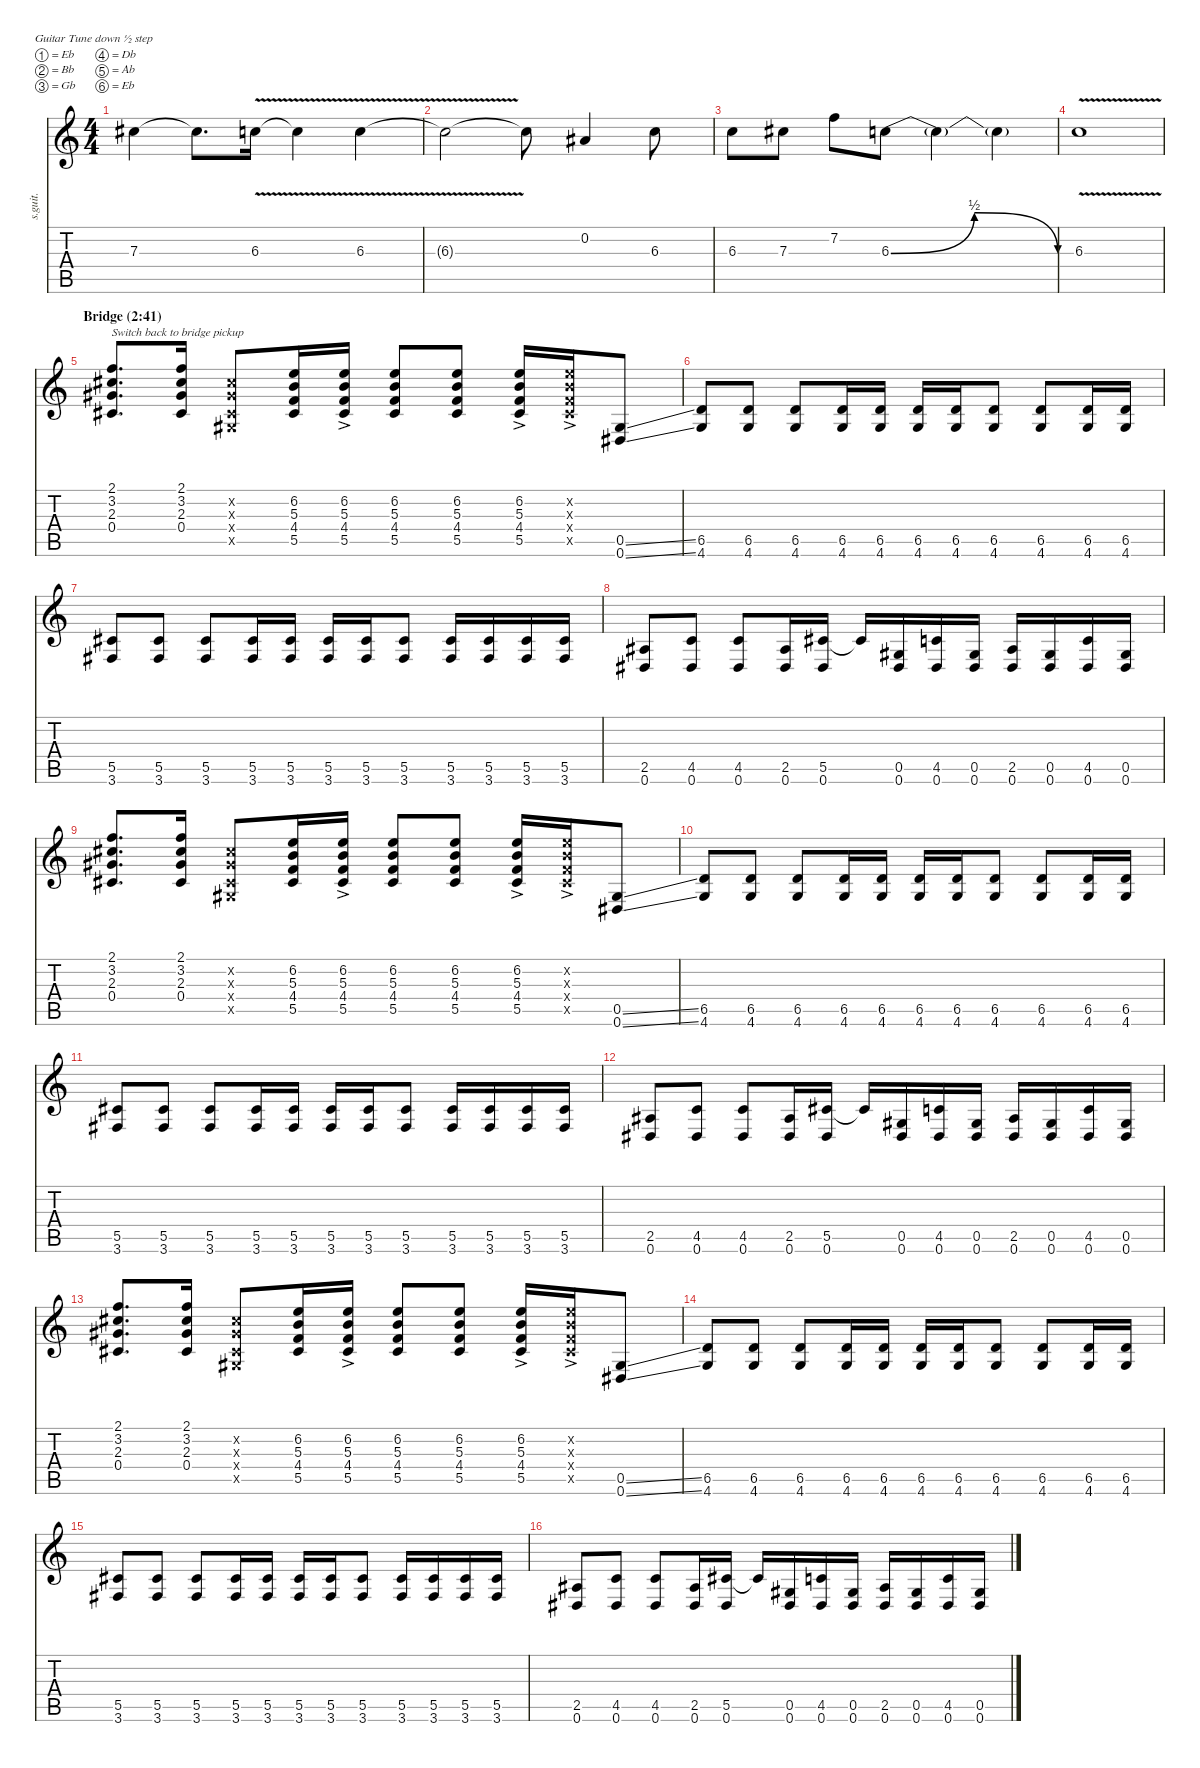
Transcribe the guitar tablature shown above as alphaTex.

\defaultSystemsLayout 4
\hideDynamics
\bracketExtendMode nobrackets
\track ("Jerry Cantrell (Gui.1)" "s.guit.") {instrument distortionguitar}
\staff {score tabs}
\tuning (Eb4 Bb3 Gb3 Db3 Ab2 Eb2)
\ts (4 4)
\tempo (94 hide)
\clef g2
\ks c
7.3{acc #}.4{lyrics (0 "") lyrics (1 "") lyrics (2 "") lyrics (3 "") lyrics (4 "") dy f} 7.3{t acc #}.8{d lyrics (0 "") lyrics (1 "") lyrics (2 "") lyrics (3 "") lyrics (4 "")} 6.3{v}.16{lyrics (0 "") lyrics (1 "") lyrics (2 "") lyrics (3 "") lyrics (4 "")} 6.3{t}.4{lyrics (0 "") lyrics (1 "") lyrics (2 "") lyrics (3 "") lyrics (4 "")} 6.3{v}.4{lyrics (0 "") lyrics (1 "") lyrics (2 "") lyrics (3 "") lyrics (4 "")} |
6.3{t}.2{lyrics (0 "") lyrics (1 "") lyrics (2 "") lyrics (3 "") lyrics (4 "")} 6.3{t}.8{lyrics (0 "") lyrics (1 "") lyrics (2 "") lyrics (3 "") lyrics (4 "")} 0.2{acc #}.4{lyrics (0 "") lyrics (1 "") lyrics (2 "") lyrics (3 "") lyrics (4 "")} 6.3.8{lyrics (0 "") lyrics (1 "") lyrics (2 "") lyrics (3 "") lyrics (4 "")} |
6.3.8{lyrics (0 "") lyrics (1 "") lyrics (2 "") lyrics (3 "") lyrics (4 "")} 7.3{acc #}.8{lyrics (0 "") lyrics (1 "") lyrics (2 "") lyrics (3 "") lyrics (4 "")} 7.2.8{lyrics (0 "") lyrics (1 "") lyrics (2 "") lyrics (3 "") lyrics (4 "")} 6.3{be (bendrelease 0 0 30 2 30 2 60 0)}.8{lyrics (0 "") lyrics (1 "") lyrics (2 "") lyrics (3 "") lyrics (4 "")} 6.3{t}.4{lyrics (0 "") lyrics (1 "") lyrics (2 "") lyrics (3 "") lyrics (4 "")} 6.3{t}.4{lyrics (0 "") lyrics (1 "") lyrics (2 "") lyrics (3 "") lyrics (4 "")} |
6.3{v}.1{lyrics (0 "") lyrics (1 "") lyrics (2 "") lyrics (3 "") lyrics (4 "")} |
\section ("" "Bridge (2:41)")
(2.1 3.2{acc #} 2.3{acc #} 0.4{acc #}).8{d txt "Switch back to bridge pickup" lyrics (0 "") lyrics (1 "") lyrics (2 "") lyrics (3 "") lyrics (4 "")} (2.1 3.2{acc #} 2.3{acc #} 0.4{acc #}).16{lyrics (0 "") lyrics (1 "") lyrics (2 "") lyrics (3 "") lyrics (4 "")} (3.2{x acc #} 2.3{x acc #} 0.4{x acc #} 0.5{x acc #}).8{lyrics (0 "") lyrics (1 "") lyrics (2 "") lyrics (3 "") lyrics (4 "")} (6.2 5.3 4.4 5.5{acc #}).16{lyrics (0 "") lyrics (1 "") lyrics (2 "") lyrics (3 "") lyrics (4 "")} (6.2 5.3 4.4 5.5{ac acc #}).16{lyrics (0 "") lyrics (1 "") lyrics (2 "") lyrics (3 "") lyrics (4 "")} (6.2 5.3 4.4 5.5{acc #}).8{lyrics (0 "") lyrics (1 "") lyrics (2 "") lyrics (3 "") lyrics (4 "")} (6.2 5.3 4.4 5.5{acc #}).8{lyrics (0 "") lyrics (1 "") lyrics (2 "") lyrics (3 "") lyrics (4 "")} (6.2 5.3 4.4 5.5{ac acc #}).16{lyrics (0 "") lyrics (1 "") lyrics (2 "") lyrics (3 "") lyrics (4 "")} (6.2{x} 5.3{x} 4.4{x} 5.5{ac x acc #}).16{lyrics (0 "") lyrics (1 "") lyrics (2 "") lyrics (3 "") lyrics (4 "")} (0.5{ss acc #} 0.6{ss acc #}).8{lyrics (0 "") lyrics (1 "") lyrics (2 "") lyrics (3 "") lyrics (4 "")} |
(6.5 4.6).8{lyrics (0 "") lyrics (1 "") lyrics (2 "") lyrics (3 "") lyrics (4 "")} (6.5 4.6).8{lyrics (0 "") lyrics (1 "") lyrics (2 "") lyrics (3 "") lyrics (4 "")} (6.5 4.6).8{lyrics (0 "") lyrics (1 "") lyrics (2 "") lyrics (3 "") lyrics (4 "")} (6.5 4.6).16{lyrics (0 "") lyrics (1 "") lyrics (2 "") lyrics (3 "") lyrics (4 "")} (6.5 4.6).16{lyrics (0 "") lyrics (1 "") lyrics (2 "") lyrics (3 "") lyrics (4 "")} (6.5 4.6).16{lyrics (0 "") lyrics (1 "") lyrics (2 "") lyrics (3 "") lyrics (4 "")} (6.5 4.6).16{lyrics (0 "") lyrics (1 "") lyrics (2 "") lyrics (3 "") lyrics (4 "")} (6.5 4.6).8{lyrics (0 "") lyrics (1 "") lyrics (2 "") lyrics (3 "") lyrics (4 "")} (6.5 4.6).8{lyrics (0 "") lyrics (1 "") lyrics (2 "") lyrics (3 "") lyrics (4 "")} (6.5 4.6).16{lyrics (0 "") lyrics (1 "") lyrics (2 "") lyrics (3 "") lyrics (4 "")} (6.5 4.6).16{lyrics (0 "") lyrics (1 "") lyrics (2 "") lyrics (3 "") lyrics (4 "")} |
(5.5{acc #} 3.6{acc #}).8{lyrics (0 "") lyrics (1 "") lyrics (2 "") lyrics (3 "") lyrics (4 "")} (5.5{acc #} 3.6{acc #}).8{lyrics (0 "") lyrics (1 "") lyrics (2 "") lyrics (3 "") lyrics (4 "")} (5.5{acc #} 3.6{acc #}).8{lyrics (0 "") lyrics (1 "") lyrics (2 "") lyrics (3 "") lyrics (4 "")} (5.5{acc #} 3.6{acc #}).16{lyrics (0 "") lyrics (1 "") lyrics (2 "") lyrics (3 "") lyrics (4 "")} (5.5{acc #} 3.6{acc #}).16{lyrics (0 "") lyrics (1 "") lyrics (2 "") lyrics (3 "") lyrics (4 "")} (5.5{acc #} 3.6{acc #}).16{lyrics (0 "") lyrics (1 "") lyrics (2 "") lyrics (3 "") lyrics (4 "")} (5.5{acc #} 3.6{acc #}).16{lyrics (0 "") lyrics (1 "") lyrics (2 "") lyrics (3 "") lyrics (4 "")} (5.5{acc #} 3.6{acc #}).8{lyrics (0 "") lyrics (1 "") lyrics (2 "") lyrics (3 "") lyrics (4 "")} (5.5{acc #} 3.6{acc #}).16{lyrics (0 "") lyrics (1 "") lyrics (2 "") lyrics (3 "") lyrics (4 "")} (5.5{acc #} 3.6{acc #}).16{lyrics (0 "") lyrics (1 "") lyrics (2 "") lyrics (3 "") lyrics (4 "")} (5.5{acc #} 3.6{acc #}).16{lyrics (0 "") lyrics (1 "") lyrics (2 "") lyrics (3 "") lyrics (4 "")} (5.5{acc #} 3.6{acc #}).16{lyrics (0 "") lyrics (1 "") lyrics (2 "") lyrics (3 "") lyrics (4 "")} |
(2.5{acc #} 0.6{acc #}).8{lyrics (0 "") lyrics (1 "") lyrics (2 "") lyrics (3 "") lyrics (4 "")} (4.5 0.6{acc #}).8{lyrics (0 "") lyrics (1 "") lyrics (2 "") lyrics (3 "") lyrics (4 "")} (4.5 0.6{acc #}).8{lyrics (0 "") lyrics (1 "") lyrics (2 "") lyrics (3 "") lyrics (4 "")} (2.5{acc #} 0.6{acc #}).16{lyrics (0 "") lyrics (1 "") lyrics (2 "") lyrics (3 "") lyrics (4 "")} (5.5{acc #} 0.6{acc #}).16{lyrics (0 "") lyrics (1 "") lyrics (2 "") lyrics (3 "") lyrics (4 "")} 5.5{t acc #}.16{lyrics (0 "") lyrics (1 "") lyrics (2 "") lyrics (3 "") lyrics (4 "")} (0.5{acc #} 0.6{acc #}).16{lyrics (0 "") lyrics (1 "") lyrics (2 "") lyrics (3 "") lyrics (4 "")} (4.5 0.6{acc #}).16{lyrics (0 "") lyrics (1 "") lyrics (2 "") lyrics (3 "") lyrics (4 "")} (0.5{acc #} 0.6{acc #}).16{lyrics (0 "") lyrics (1 "") lyrics (2 "") lyrics (3 "") lyrics (4 "")} (2.5{acc #} 0.6{acc #}).16{lyrics (0 "") lyrics (1 "") lyrics (2 "") lyrics (3 "") lyrics (4 "")} (0.5{acc #} 0.6{acc #}).16{lyrics (0 "") lyrics (1 "") lyrics (2 "") lyrics (3 "") lyrics (4 "")} (4.5 0.6{acc #}).16{lyrics (0 "") lyrics (1 "") lyrics (2 "") lyrics (3 "") lyrics (4 "")} (0.5{acc #} 0.6{acc #}).16{lyrics (0 "") lyrics (1 "") lyrics (2 "") lyrics (3 "") lyrics (4 "")} |
(2.1 3.2{acc #} 2.3{acc #} 0.4{acc #}).8{d lyrics (0 "") lyrics (1 "") lyrics (2 "") lyrics (3 "") lyrics (4 "")} (2.1 3.2{acc #} 2.3{acc #} 0.4{acc #}).16{lyrics (0 "") lyrics (1 "") lyrics (2 "") lyrics (3 "") lyrics (4 "")} (3.2{x acc #} 2.3{x acc #} 0.4{x acc #} 0.5{x acc #}).8{lyrics (0 "") lyrics (1 "") lyrics (2 "") lyrics (3 "") lyrics (4 "")} (6.2 5.3 4.4 5.5{acc #}).16{lyrics (0 "") lyrics (1 "") lyrics (2 "") lyrics (3 "") lyrics (4 "")} (6.2 5.3 4.4 5.5{ac acc #}).16{lyrics (0 "") lyrics (1 "") lyrics (2 "") lyrics (3 "") lyrics (4 "")} (6.2 5.3 4.4 5.5{acc #}).8{lyrics (0 "") lyrics (1 "") lyrics (2 "") lyrics (3 "") lyrics (4 "")} (6.2 5.3 4.4 5.5{acc #}).8{lyrics (0 "") lyrics (1 "") lyrics (2 "") lyrics (3 "") lyrics (4 "")} (6.2 5.3 4.4 5.5{ac acc #}).16{lyrics (0 "") lyrics (1 "") lyrics (2 "") lyrics (3 "") lyrics (4 "")} (6.2{x} 5.3{x} 4.4{x} 5.5{ac x acc #}).16{lyrics (0 "") lyrics (1 "") lyrics (2 "") lyrics (3 "") lyrics (4 "")} (0.5{ss acc #} 0.6{ss acc #}).8{lyrics (0 "") lyrics (1 "") lyrics (2 "") lyrics (3 "") lyrics (4 "")} |
(6.5 4.6).8{lyrics (0 "") lyrics (1 "") lyrics (2 "") lyrics (3 "") lyrics (4 "")} (6.5 4.6).8{lyrics (0 "") lyrics (1 "") lyrics (2 "") lyrics (3 "") lyrics (4 "")} (6.5 4.6).8{lyrics (0 "") lyrics (1 "") lyrics (2 "") lyrics (3 "") lyrics (4 "")} (6.5 4.6).16{lyrics (0 "") lyrics (1 "") lyrics (2 "") lyrics (3 "") lyrics (4 "")} (6.5 4.6).16{lyrics (0 "") lyrics (1 "") lyrics (2 "") lyrics (3 "") lyrics (4 "")} (6.5 4.6).16{lyrics (0 "") lyrics (1 "") lyrics (2 "") lyrics (3 "") lyrics (4 "")} (6.5 4.6).16{lyrics (0 "") lyrics (1 "") lyrics (2 "") lyrics (3 "") lyrics (4 "")} (6.5 4.6).8{lyrics (0 "") lyrics (1 "") lyrics (2 "") lyrics (3 "") lyrics (4 "")} (6.5 4.6).8{lyrics (0 "") lyrics (1 "") lyrics (2 "") lyrics (3 "") lyrics (4 "")} (6.5 4.6).16{lyrics (0 "") lyrics (1 "") lyrics (2 "") lyrics (3 "") lyrics (4 "")} (6.5 4.6).16{lyrics (0 "") lyrics (1 "") lyrics (2 "") lyrics (3 "") lyrics (4 "")} |
(5.5{acc #} 3.6{acc #}).8{lyrics (0 "") lyrics (1 "") lyrics (2 "") lyrics (3 "") lyrics (4 "")} (5.5{acc #} 3.6{acc #}).8{lyrics (0 "") lyrics (1 "") lyrics (2 "") lyrics (3 "") lyrics (4 "")} (5.5{acc #} 3.6{acc #}).8{lyrics (0 "") lyrics (1 "") lyrics (2 "") lyrics (3 "") lyrics (4 "")} (5.5{acc #} 3.6{acc #}).16{lyrics (0 "") lyrics (1 "") lyrics (2 "") lyrics (3 "") lyrics (4 "")} (5.5{acc #} 3.6{acc #}).16{lyrics (0 "") lyrics (1 "") lyrics (2 "") lyrics (3 "") lyrics (4 "")} (5.5{acc #} 3.6{acc #}).16{lyrics (0 "") lyrics (1 "") lyrics (2 "") lyrics (3 "") lyrics (4 "")} (5.5{acc #} 3.6{acc #}).16{lyrics (0 "") lyrics (1 "") lyrics (2 "") lyrics (3 "") lyrics (4 "")} (5.5{acc #} 3.6{acc #}).8{lyrics (0 "") lyrics (1 "") lyrics (2 "") lyrics (3 "") lyrics (4 "")} (5.5{acc #} 3.6{acc #}).16{lyrics (0 "") lyrics (1 "") lyrics (2 "") lyrics (3 "") lyrics (4 "")} (5.5{acc #} 3.6{acc #}).16{lyrics (0 "") lyrics (1 "") lyrics (2 "") lyrics (3 "") lyrics (4 "")} (5.5{acc #} 3.6{acc #}).16{lyrics (0 "") lyrics (1 "") lyrics (2 "") lyrics (3 "") lyrics (4 "")} (5.5{acc #} 3.6{acc #}).16{lyrics (0 "") lyrics (1 "") lyrics (2 "") lyrics (3 "") lyrics (4 "")} |
(2.5{acc #} 0.6{acc #}).8{lyrics (0 "") lyrics (1 "") lyrics (2 "") lyrics (3 "") lyrics (4 "")} (4.5 0.6{acc #}).8{lyrics (0 "") lyrics (1 "") lyrics (2 "") lyrics (3 "") lyrics (4 "")} (4.5 0.6{acc #}).8{lyrics (0 "") lyrics (1 "") lyrics (2 "") lyrics (3 "") lyrics (4 "")} (2.5{acc #} 0.6{acc #}).16{lyrics (0 "") lyrics (1 "") lyrics (2 "") lyrics (3 "") lyrics (4 "")} (5.5{acc #} 0.6{acc #}).16{lyrics (0 "") lyrics (1 "") lyrics (2 "") lyrics (3 "") lyrics (4 "")} 5.5{t acc #}.16{lyrics (0 "") lyrics (1 "") lyrics (2 "") lyrics (3 "") lyrics (4 "")} (0.5{acc #} 0.6{acc #}).16{lyrics (0 "") lyrics (1 "") lyrics (2 "") lyrics (3 "") lyrics (4 "")} (4.5 0.6{acc #}).16{lyrics (0 "") lyrics (1 "") lyrics (2 "") lyrics (3 "") lyrics (4 "")} (0.5{acc #} 0.6{acc #}).16{lyrics (0 "") lyrics (1 "") lyrics (2 "") lyrics (3 "") lyrics (4 "")} (2.5{acc #} 0.6{acc #}).16{lyrics (0 "") lyrics (1 "") lyrics (2 "") lyrics (3 "") lyrics (4 "")} (0.5{acc #} 0.6{acc #}).16{lyrics (0 "") lyrics (1 "") lyrics (2 "") lyrics (3 "") lyrics (4 "")} (4.5 0.6{acc #}).16{lyrics (0 "") lyrics (1 "") lyrics (2 "") lyrics (3 "") lyrics (4 "")} (0.5{acc #} 0.6{acc #}).16{lyrics (0 "") lyrics (1 "") lyrics (2 "") lyrics (3 "") lyrics (4 "")} |
(2.1 3.2{acc #} 2.3{acc #} 0.4{acc #}).8{d lyrics (0 "") lyrics (1 "") lyrics (2 "") lyrics (3 "") lyrics (4 "")} (2.1 3.2{acc #} 2.3{acc #} 0.4{acc #}).16{lyrics (0 "") lyrics (1 "") lyrics (2 "") lyrics (3 "") lyrics (4 "")} (3.2{x acc #} 2.3{x acc #} 0.4{x acc #} 0.5{x acc #}).8{lyrics (0 "") lyrics (1 "") lyrics (2 "") lyrics (3 "") lyrics (4 "")} (6.2 5.3 4.4 5.5{acc #}).16{lyrics (0 "") lyrics (1 "") lyrics (2 "") lyrics (3 "") lyrics (4 "")} (6.2 5.3 4.4 5.5{ac acc #}).16{lyrics (0 "") lyrics (1 "") lyrics (2 "") lyrics (3 "") lyrics (4 "")} (6.2 5.3 4.4 5.5{acc #}).8{lyrics (0 "") lyrics (1 "") lyrics (2 "") lyrics (3 "") lyrics (4 "")} (6.2 5.3 4.4 5.5{acc #}).8{lyrics (0 "") lyrics (1 "") lyrics (2 "") lyrics (3 "") lyrics (4 "")} (6.2 5.3 4.4 5.5{ac acc #}).16{lyrics (0 "") lyrics (1 "") lyrics (2 "") lyrics (3 "") lyrics (4 "")} (6.2{x} 5.3{x} 4.4{x} 5.5{ac x acc #}).16{lyrics (0 "") lyrics (1 "") lyrics (2 "") lyrics (3 "") lyrics (4 "")} (0.5{ss acc #} 0.6{ss acc #}).8{lyrics (0 "") lyrics (1 "") lyrics (2 "") lyrics (3 "") lyrics (4 "")} |
(6.5 4.6).8{lyrics (0 "") lyrics (1 "") lyrics (2 "") lyrics (3 "") lyrics (4 "")} (6.5 4.6).8{lyrics (0 "") lyrics (1 "") lyrics (2 "") lyrics (3 "") lyrics (4 "")} (6.5 4.6).8{lyrics (0 "") lyrics (1 "") lyrics (2 "") lyrics (3 "") lyrics (4 "")} (6.5 4.6).16{lyrics (0 "") lyrics (1 "") lyrics (2 "") lyrics (3 "") lyrics (4 "")} (6.5 4.6).16{lyrics (0 "") lyrics (1 "") lyrics (2 "") lyrics (3 "") lyrics (4 "")} (6.5 4.6).16{lyrics (0 "") lyrics (1 "") lyrics (2 "") lyrics (3 "") lyrics (4 "")} (6.5 4.6).16{lyrics (0 "") lyrics (1 "") lyrics (2 "") lyrics (3 "") lyrics (4 "")} (6.5 4.6).8{lyrics (0 "") lyrics (1 "") lyrics (2 "") lyrics (3 "") lyrics (4 "")} (6.5 4.6).8{lyrics (0 "") lyrics (1 "") lyrics (2 "") lyrics (3 "") lyrics (4 "")} (6.5 4.6).16{lyrics (0 "") lyrics (1 "") lyrics (2 "") lyrics (3 "") lyrics (4 "")} (6.5 4.6).16{lyrics (0 "") lyrics (1 "") lyrics (2 "") lyrics (3 "") lyrics (4 "")} |
(5.5{acc #} 3.6{acc #}).8{lyrics (0 "") lyrics (1 "") lyrics (2 "") lyrics (3 "") lyrics (4 "")} (5.5{acc #} 3.6{acc #}).8{lyrics (0 "") lyrics (1 "") lyrics (2 "") lyrics (3 "") lyrics (4 "")} (5.5{acc #} 3.6{acc #}).8{lyrics (0 "") lyrics (1 "") lyrics (2 "") lyrics (3 "") lyrics (4 "")} (5.5{acc #} 3.6{acc #}).16{lyrics (0 "") lyrics (1 "") lyrics (2 "") lyrics (3 "") lyrics (4 "")} (5.5{acc #} 3.6{acc #}).16{lyrics (0 "") lyrics (1 "") lyrics (2 "") lyrics (3 "") lyrics (4 "")} (5.5{acc #} 3.6{acc #}).16{lyrics (0 "") lyrics (1 "") lyrics (2 "") lyrics (3 "") lyrics (4 "")} (5.5{acc #} 3.6{acc #}).16{lyrics (0 "") lyrics (1 "") lyrics (2 "") lyrics (3 "") lyrics (4 "")} (5.5{acc #} 3.6{acc #}).8{lyrics (0 "") lyrics (1 "") lyrics (2 "") lyrics (3 "") lyrics (4 "")} (5.5{acc #} 3.6{acc #}).16{lyrics (0 "") lyrics (1 "") lyrics (2 "") lyrics (3 "") lyrics (4 "")} (5.5{acc #} 3.6{acc #}).16{lyrics (0 "") lyrics (1 "") lyrics (2 "") lyrics (3 "") lyrics (4 "")} (5.5{acc #} 3.6{acc #}).16{lyrics (0 "") lyrics (1 "") lyrics (2 "") lyrics (3 "") lyrics (4 "")} (5.5{acc #} 3.6{acc #}).16{lyrics (0 "") lyrics (1 "") lyrics (2 "") lyrics (3 "") lyrics (4 "")} |
(2.5{acc #} 0.6{acc #}).8{lyrics (0 "") lyrics (1 "") lyrics (2 "") lyrics (3 "") lyrics (4 "")} (4.5 0.6{acc #}).8{lyrics (0 "") lyrics (1 "") lyrics (2 "") lyrics (3 "") lyrics (4 "")} (4.5 0.6{acc #}).8{lyrics (0 "") lyrics (1 "") lyrics (2 "") lyrics (3 "") lyrics (4 "")} (2.5{acc #} 0.6{acc #}).16{lyrics (0 "") lyrics (1 "") lyrics (2 "") lyrics (3 "") lyrics (4 "")} (5.5{acc #} 0.6{acc #}).16{lyrics (0 "") lyrics (1 "") lyrics (2 "") lyrics (3 "") lyrics (4 "")} 5.5{t acc #}.16{lyrics (0 "") lyrics (1 "") lyrics (2 "") lyrics (3 "") lyrics (4 "")} (0.5{acc #} 0.6{acc #}).16{lyrics (0 "") lyrics (1 "") lyrics (2 "") lyrics (3 "") lyrics (4 "")} (4.5 0.6{acc #}).16{lyrics (0 "") lyrics (1 "") lyrics (2 "") lyrics (3 "") lyrics (4 "")} (0.5{acc #} 0.6{acc #}).16{lyrics (0 "") lyrics (1 "") lyrics (2 "") lyrics (3 "") lyrics (4 "")} (2.5{acc #} 0.6{acc #}).16{lyrics (0 "") lyrics (1 "") lyrics (2 "") lyrics (3 "") lyrics (4 "")} (0.5{acc #} 0.6{acc #}).16{lyrics (0 "") lyrics (1 "") lyrics (2 "") lyrics (3 "") lyrics (4 "")} (4.5 0.6{acc #}).16{lyrics (0 "") lyrics (1 "") lyrics (2 "") lyrics (3 "") lyrics (4 "")} (0.5{acc #} 0.6{acc #}).16{lyrics (0 "") lyrics (1 "") lyrics (2 "") lyrics (3 "") lyrics (4 "")}
